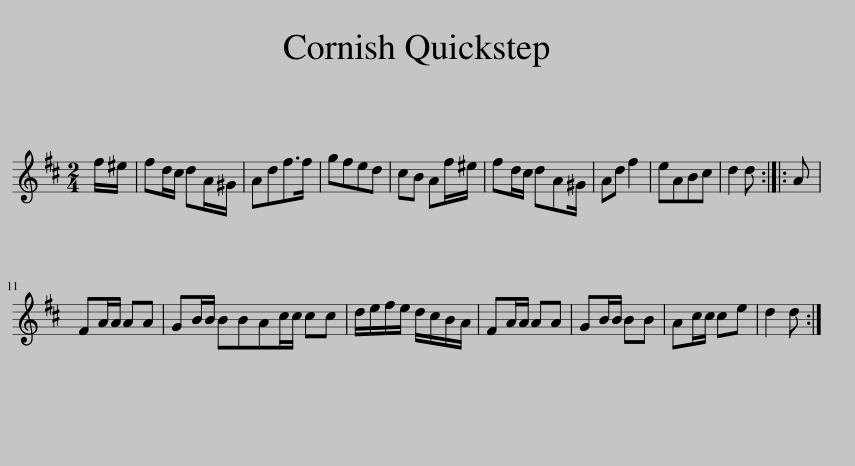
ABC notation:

X:1
L:1/8
M:2/4
I:linebreak $
K:D
V:1 treble
V:1
 f/^e/ | fd/c/ dA/^G/ | Adf>f | gfed | cB Af/^e/ | %5
 fd/c/ dA^G/ | Ad f2 | eABc | d2 d :: A |$ %10
 FA/A/ AA | GB/B/ BBAc/c/ cc | d/e/f/e/ d/c/B/A/ | FA/A/ AA | GB/B/ BB | %15
 Ac/c/ ce | d2 d :| %17
